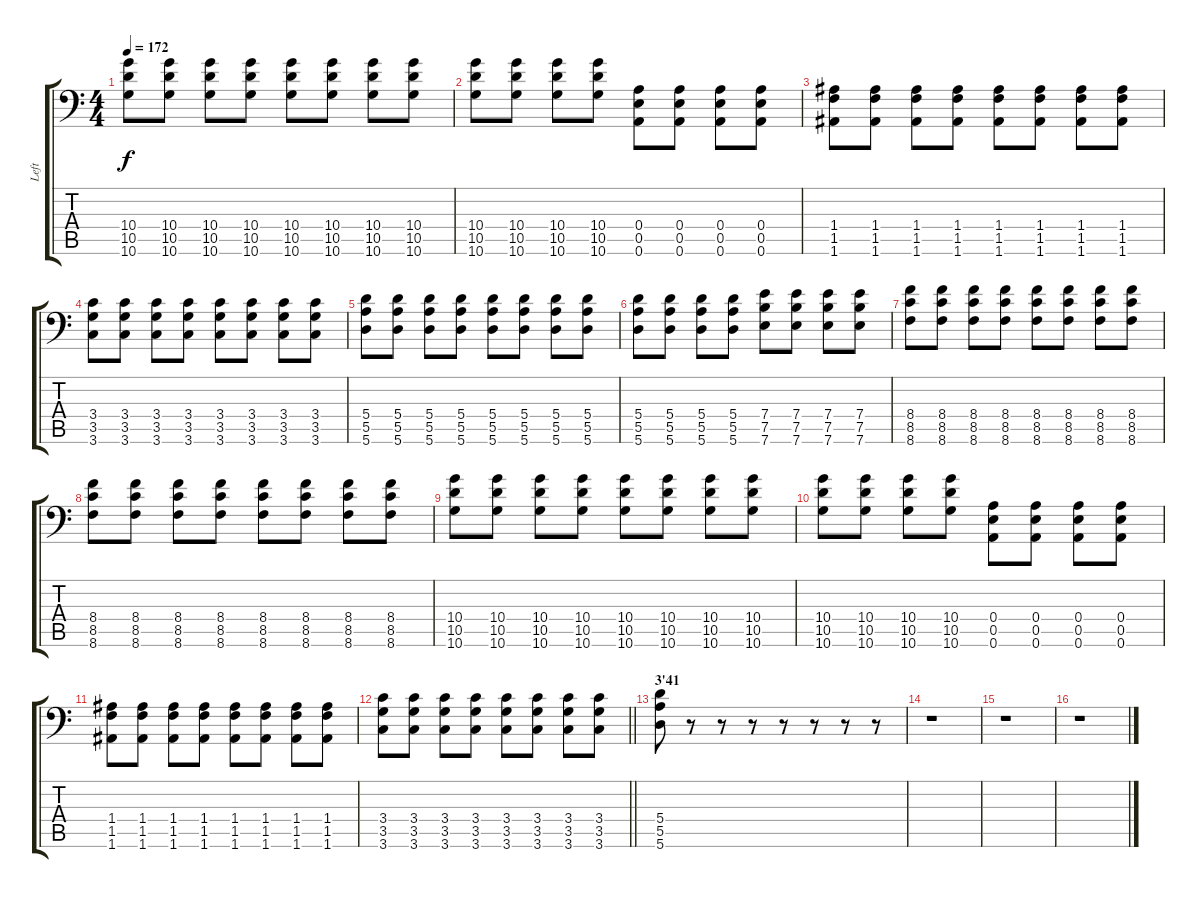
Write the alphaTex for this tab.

\track ("Left" "Left") {instrument distortionguitar}
\staff {score tabs}
\tuning (B3 Gb3 D3 A2 E2 A1) {hide}
\ts (4 4)
\tempo 172
\clef f4
\ks c
(10.4 10.5 10.6).8{dy f} (10.4 10.5 10.6).8 (10.4 10.5 10.6).8 (10.4 10.5 10.6).8 (10.4 10.5 10.6).8 (10.4 10.5 10.6).8 (10.4 10.5 10.6).8 (10.4 10.5 10.6).8 |
(10.4 10.5 10.6).8 (10.4 10.5 10.6).8 (10.4 10.5 10.6).8 (10.4 10.5 10.6).8 (0.4 0.5 0.6).8 (0.4 0.5 0.6).8 (0.4 0.5 0.6).8 (0.4 0.5 0.6).8 |
(1.4 1.5 1.6).8 (1.4 1.5 1.6).8 (1.4 1.5 1.6).8 (1.4 1.5 1.6).8 (1.4 1.5 1.6).8 (1.4 1.5 1.6).8 (1.4 1.5 1.6).8 (1.4 1.5 1.6).8 |
(3.4 3.5 3.6).8 (3.4 3.5 3.6).8 (3.4 3.5 3.6).8 (3.4 3.5 3.6).8 (3.4 3.5 3.6).8 (3.4 3.5 3.6).8 (3.4 3.5 3.6).8 (3.4 3.5 3.6).8 |
(5.4 5.5 5.6).8 (5.4 5.5 5.6).8 (5.4 5.5 5.6).8 (5.4 5.5 5.6).8 (5.4 5.5 5.6).8 (5.4 5.5 5.6).8 (5.4 5.5 5.6).8 (5.4 5.5 5.6).8 |
(5.4 5.5 5.6).8 (5.4 5.5 5.6).8 (5.4 5.5 5.6).8 (5.4 5.5 5.6).8 (7.4 7.5 7.6).8 (7.4 7.5 7.6).8 (7.4 7.5 7.6).8 (7.4 7.5 7.6).8 |
(8.4 8.5 8.6).8 (8.4 8.5 8.6).8 (8.4 8.5 8.6).8 (8.4 8.5 8.6).8 (8.4 8.5 8.6).8 (8.4 8.5 8.6).8 (8.4 8.5 8.6).8 (8.4 8.5 8.6).8 |
(8.4 8.5 8.6).8 (8.4 8.5 8.6).8 (8.4 8.5 8.6).8 (8.4 8.5 8.6).8 (8.4 8.5 8.6).8 (8.4 8.5 8.6).8 (8.4 8.5 8.6).8 (8.4 8.5 8.6).8 |
(10.4 10.5 10.6).8 (10.4 10.5 10.6).8 (10.4 10.5 10.6).8 (10.4 10.5 10.6).8 (10.4 10.5 10.6).8 (10.4 10.5 10.6).8 (10.4 10.5 10.6).8 (10.4 10.5 10.6).8 |
(10.4 10.5 10.6).8 (10.4 10.5 10.6).8 (10.4 10.5 10.6).8 (10.4 10.5 10.6).8 (0.4 0.5 0.6).8 (0.4 0.5 0.6).8 (0.4 0.5 0.6).8 (0.4 0.5 0.6).8 |
(1.4 1.5 1.6).8 (1.4 1.5 1.6).8 (1.4 1.5 1.6).8 (1.4 1.5 1.6).8 (1.4 1.5 1.6).8 (1.4 1.5 1.6).8 (1.4 1.5 1.6).8 (1.4 1.5 1.6).8 |
\barLineRight lightlight
(3.4 3.5 3.6).8 (3.4 3.5 3.6).8 (3.4 3.5 3.6).8 (3.4 3.5 3.6).8 (3.4 3.5 3.6).8 (3.4 3.5 3.6).8 (3.4 3.5 3.6).8 (3.4 3.5 3.6).8 |
\section ("" "3'41")
(5.4 5.5 5.6).8 r.8 r.8 r.8 r.8 r.8 r.8 r.8 |
r.1 |
r.1 |
r.1
